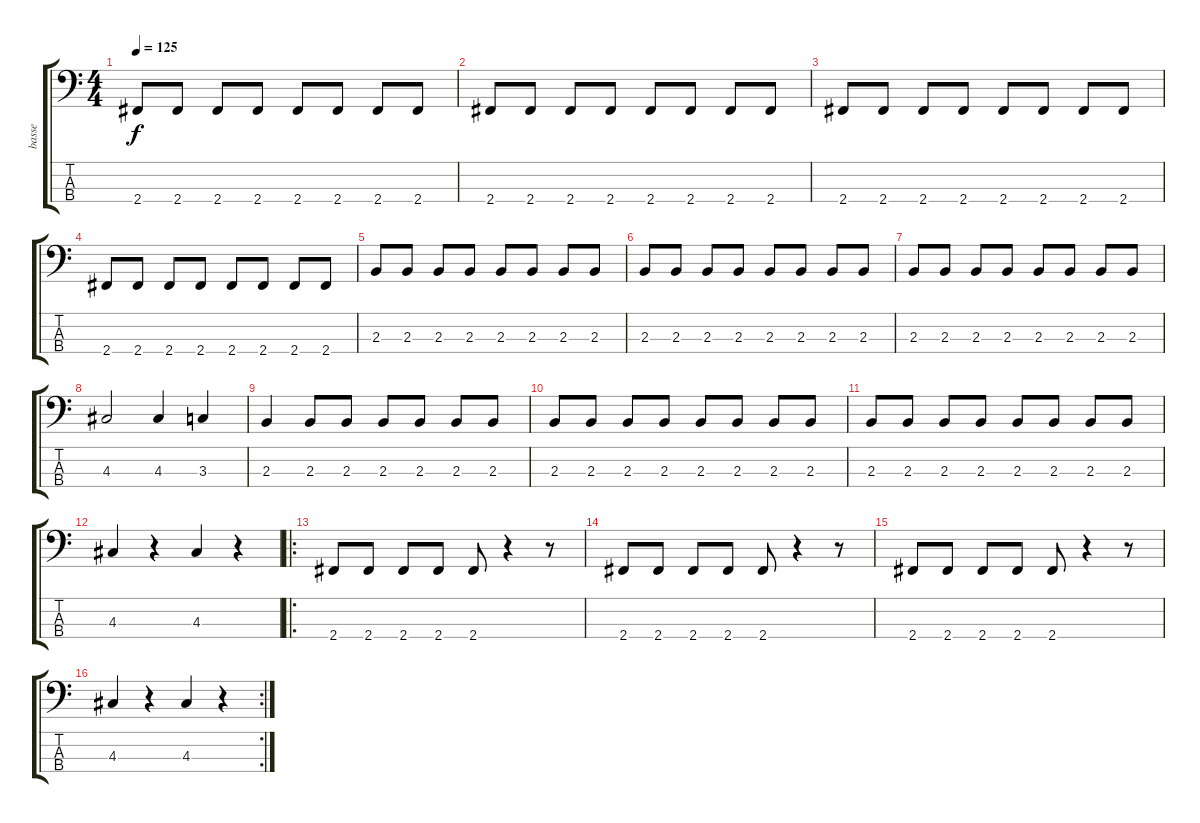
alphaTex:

\track ("basse" "basse") {instrument electricbasspick}
\staff {score tabs}
\tuning (G2 D2 A1 E1) {hide}
\ts (4 4)
\tempo 125
\clef f4
\ks c
2.4.8{dy f} 2.4.8 2.4.8 2.4.8 2.4.8 2.4.8 2.4.8 2.4.8 |
2.4.8 2.4.8 2.4.8 2.4.8 2.4.8 2.4.8 2.4.8 2.4.8 |
2.4.8 2.4.8 2.4.8 2.4.8 2.4.8 2.4.8 2.4.8 2.4.8 |
2.4.8 2.4.8 2.4.8 2.4.8 2.4.8 2.4.8 2.4.8 2.4.8 |
2.3.8 2.3.8 2.3.8 2.3.8 2.3.8 2.3.8 2.3.8 2.3.8 |
2.3.8 2.3.8 2.3.8 2.3.8 2.3.8 2.3.8 2.3.8 2.3.8 |
2.3.8 2.3.8 2.3.8 2.3.8 2.3.8 2.3.8 2.3.8 2.3.8 |
4.3.2 4.3.4 3.3.4 |
2.3.4 2.3.8 2.3.8 2.3.8 2.3.8 2.3.8 2.3.8 |
2.3.8 2.3.8 2.3.8 2.3.8 2.3.8 2.3.8 2.3.8 2.3.8 |
2.3.8 2.3.8 2.3.8 2.3.8 2.3.8 2.3.8 2.3.8 2.3.8 |
4.3.4 r.4 4.3.4 r.4 |
\ro
2.4.8 2.4.8 2.4.8 2.4.8 2.4.8 r.4 r.8 |
2.4.8 2.4.8 2.4.8 2.4.8 2.4.8 r.4 r.8 |
2.4.8 2.4.8 2.4.8 2.4.8 2.4.8 r.4 r.8 |
\rc 2
4.3.4 r.4 4.3.4 r.4
